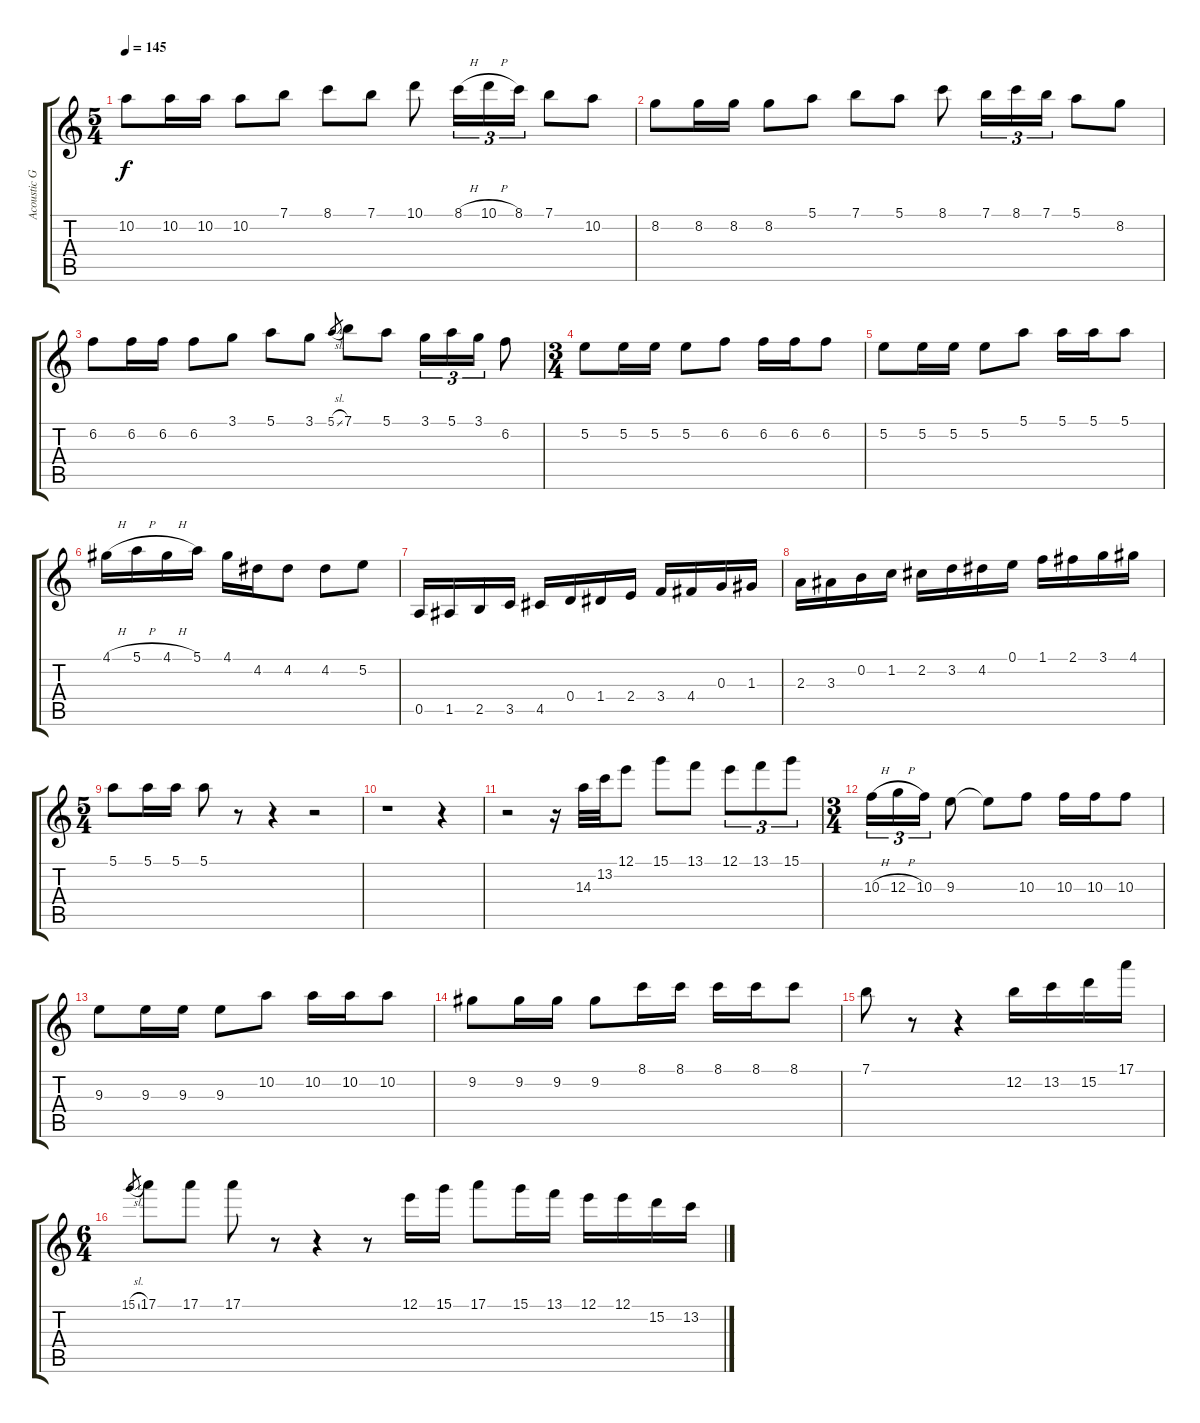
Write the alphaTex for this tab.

\track ("Acoustic Guitar 1" "Acoustic G") {instrument acousticguitarnylon}
\staff {score tabs}
\tuning (E4 B3 G3 D3 A2 E2) {hide}
\ts (5 4)
\tempo 145
\clef g2
\ks aminor
10.2.8{dy f} 10.2.16 10.2.16 10.2.8 7.1.8 8.1.8 7.1.8 10.1.8 8.1{h}.16{tu (3 2)} 10.1{h}.16{tu (3 2)} 8.1.16{tu (3 2)} 7.1.8 10.2.8 |
8.2.8 8.2.16 8.2.16 8.2.8 5.1.8 7.1.8 5.1.8 8.1.8 7.1.16{tu (3 2)} 8.1.16{tu (3 2)} 7.1.16{tu (3 2)} 5.1.8 8.2.8 |
6.2.8 6.2.16 6.2.16 6.2.8 3.1.8 5.1.8 3.1.8 5.1{sl}.8{gr} 7.1.8 5.1.8 3.1.16{tu (3 2)} 5.1.16{tu (3 2)} 3.1.16{tu (3 2)} 6.2.8 |
\ts (3 4)
5.2.8 5.2.16 5.2.16 5.2.8 6.2.8 6.2.16 6.2.16 6.2.8 |
5.2.8 5.2.16 5.2.16 5.2.8 5.1.8 5.1.16 5.1.16 5.1.8 |
4.1{h}.16 5.1{h}.16 4.1{h}.16 5.1.16 4.1.16 4.2.16 4.2.8 4.2.8 5.2.8 |
0.5.16 1.5.16 2.5.16 3.5.16 4.5.16 0.4.16 1.4.16 2.4.16 3.4.16 4.4.16 0.3.16 1.3.16 |
2.3.16 3.3.16 0.2.16 1.2.16 2.2.16 3.2.16 4.2.16 0.1.16 1.1.16 2.1.16 3.1.16 4.1.16 |
\ts (5 4)
5.1.8 5.1.16 5.1.16 5.1.8 r.8 r.4 r.2 |
r.1 r.4 |
r.2 r.16 14.3.32 13.2.32 12.1.8 15.1.8 13.1.8 12.1.8{tu (3 2)} 13.1.8{tu (3 2)} 15.1.8{tu (3 2)} |
\ts (3 4)
10.3{h}.16{tu (3 2)} 12.3{h}.16{tu (3 2)} 10.3.16{tu (3 2)} 9.3.8 9.3{t}.8 10.3.8 10.3.16 10.3.16 10.3.8 |
9.3.8 9.3.16 9.3.16 9.3.8 10.2.8 10.2.16 10.2.16 10.2.8 |
9.2.8 9.2.16 9.2.16 9.2.8 8.1.16 8.1.16 8.1.16 8.1.16 8.1.8 |
7.1.8 r.8 r.4 12.2.16 13.2.16 15.2.16 17.1.16 |
\ts (6 4)
15.1{sl}.8{gr} 17.1.8 17.1.8 17.1.8 r.8 r.4 r.8 12.1.16 15.1.16 17.1.8 15.1.16 13.1.16 12.1.16 12.1.16 15.2.16 13.2.16
